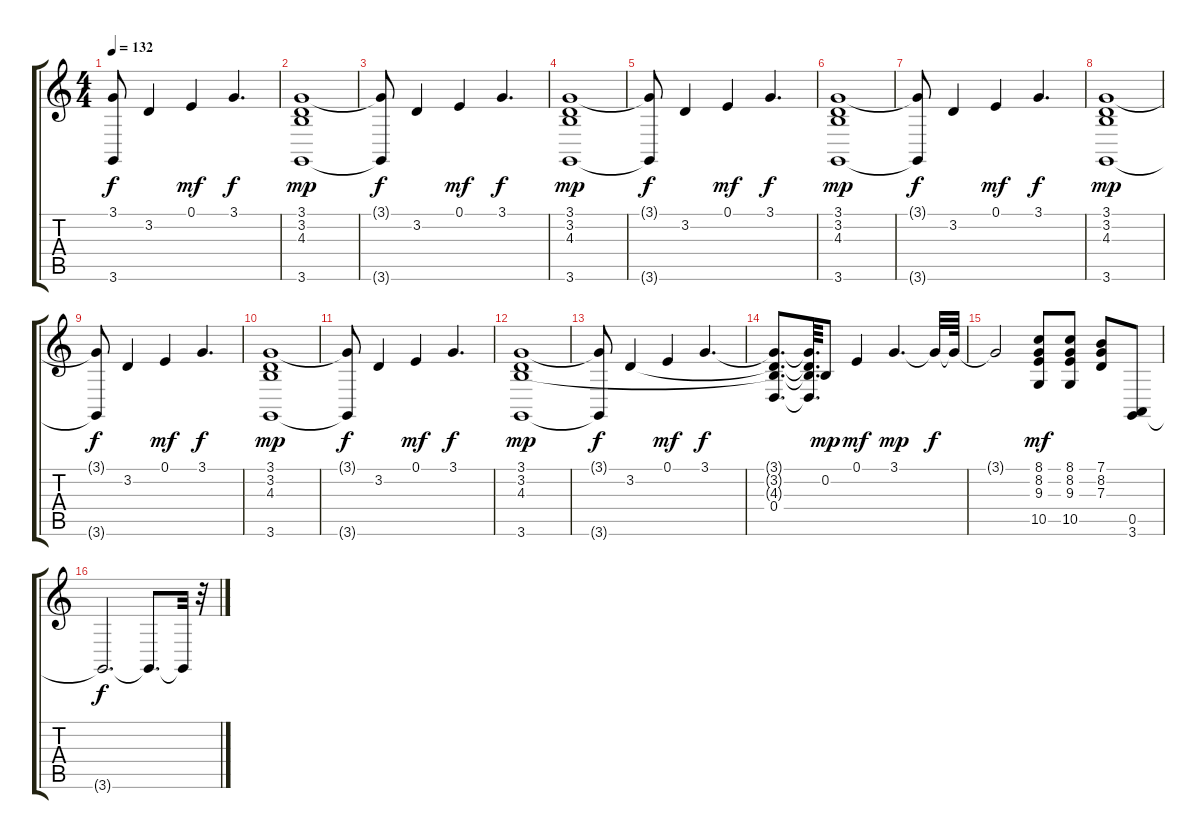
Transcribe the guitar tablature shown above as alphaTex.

\track "" {instrument acousticgrandpiano}
\staff {score tabs}
\tuning (E4 B3 G3 D3 A2 E2) {hide}
\ts (4 4)
\tempo 132
\clef g2
\ks c
(3.1{t} 3.6{t}).8{dy f} 3.2.4 0.1.4{dy mf} 3.1.4{d dy f} |
(3.1 3.2 4.3 3.6).1{dy mp} |
(3.1{t} 3.6{t}).8{dy f} 3.2.4 0.1.4{dy mf} 3.1.4{d dy f} |
(3.1 3.2 4.3 3.6).1{dy mp} |
(3.1{t} 3.6{t}).8{dy f} 3.2.4 0.1.4{dy mf} 3.1.4{d dy f} |
(3.1 3.2 4.3 3.6).1{dy mp} |
(3.1{t} 3.6{t}).8{dy f} 3.2.4 0.1.4{dy mf} 3.1.4{d dy f} |
(3.1 3.2 4.3 3.6).1{dy mp} |
(3.1{t} 3.6{t}).8{dy f} 3.2.4 0.1.4{dy mf} 3.1.4{d dy f} |
(3.1 3.2 4.3 3.6).1{dy mp} |
(3.1{t} 3.6{t}).8{dy f} 3.2.4 0.1.4{dy mf} 3.1.4{d dy f} |
(3.1 3.2 4.3 3.6).1{dy mp} |
(3.1{t} 3.6{t}).8{dy f} 3.2.4 0.1.4{dy mf} 3.1.4{d dy f} |
(3.1{t} 3.2{t} 4.3{t} 0.4).8{d} (3.1{t} 3.2{t} 4.3{t} 0.4{t}).64{d} 0.2.8{dy mp} 0.1.4{dy mf} 3.1.4{d dy mp} 3.1{t}.32{dy f} 3.1{t}.64 |
3.1{t}.2 (8.1 8.2 9.3 10.5).8{dy mf} (8.1 8.2 9.3 10.5).8 (7.1 8.2 7.3).8 (0.5 3.6).8 |
3.6{t}.2{d dy f} 3.6{t}.8{d} 3.6{t}.32 r.32
